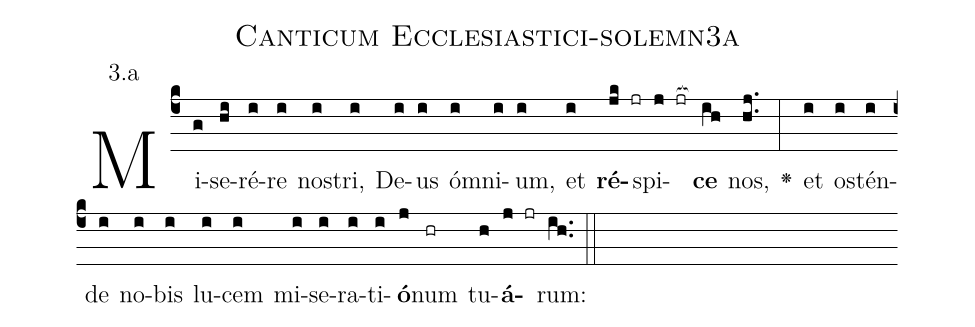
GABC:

name: Canticum Ecclesiastici-solemn3a;
annotation: 3.a;
%%
(c4)Mi(g)se(hi)ré(i)re(i) no(i)stri,(i) De(i)us(i) óm(i)ni(i)um,(i) et(i) <b>ré</b>(jk jr)spi(j jr[ocb:1{])<b>ce</b>(ih[ocb:0}]) nos,(hj..) <v>\greheightstar</v>(:) et(i) o(i)stén(i)de(i) no(i)bis(i) lu(i)cem(i) mi(i)se(i)ra(i)ti(i)<b>ó</b>(j)num(hr) tu(h)<b>á</b>(j jr)rum:(ih..) (::)


%E(i) u(i) o(j) u(h) a(j) e.(ih..) (::)
